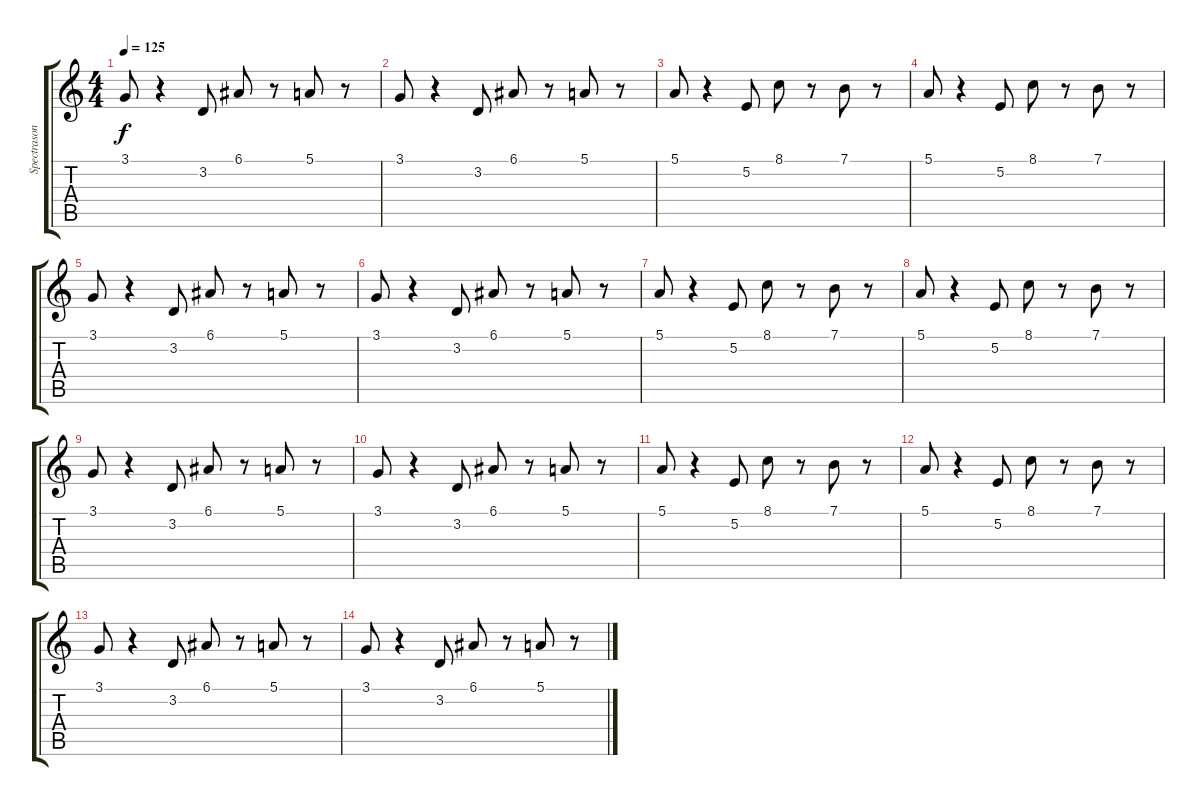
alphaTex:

\track ("Spectrasonics Omnisphere" "Spectrason") {instrument lead8bassandlead}
\staff {score tabs}
\tuning (E4 B3 G3 D3 A2 E2) {hide}
\ts (4 4)
\tempo 125
\clef g2
\ks c
3.1.8{dy f} r.4 3.2.8 6.1.8 r.8 5.1.8 r.8 |
3.1.8 r.4 3.2.8 6.1.8 r.8 5.1.8 r.8 |
5.1.8 r.4 5.2.8 8.1.8 r.8 7.1.8 r.8 |
5.1.8 r.4 5.2.8 8.1.8 r.8 7.1.8 r.8 |
3.1.8 r.4 3.2.8 6.1.8 r.8 5.1.8 r.8 |
3.1.8 r.4 3.2.8 6.1.8 r.8 5.1.8 r.8 |
5.1.8 r.4 5.2.8 8.1.8 r.8 7.1.8 r.8 |
5.1.8 r.4 5.2.8 8.1.8 r.8 7.1.8 r.8 |
3.1.8 r.4 3.2.8 6.1.8 r.8 5.1.8 r.8 |
3.1.8 r.4 3.2.8 6.1.8 r.8 5.1.8 r.8 |
5.1.8 r.4 5.2.8 8.1.8 r.8 7.1.8 r.8 |
5.1.8 r.4 5.2.8 8.1.8 r.8 7.1.8 r.8 |
3.1.8 r.4 3.2.8 6.1.8 r.8 5.1.8 r.8 |
3.1.8 r.4 3.2.8 6.1.8 r.8 5.1.8 r.8
